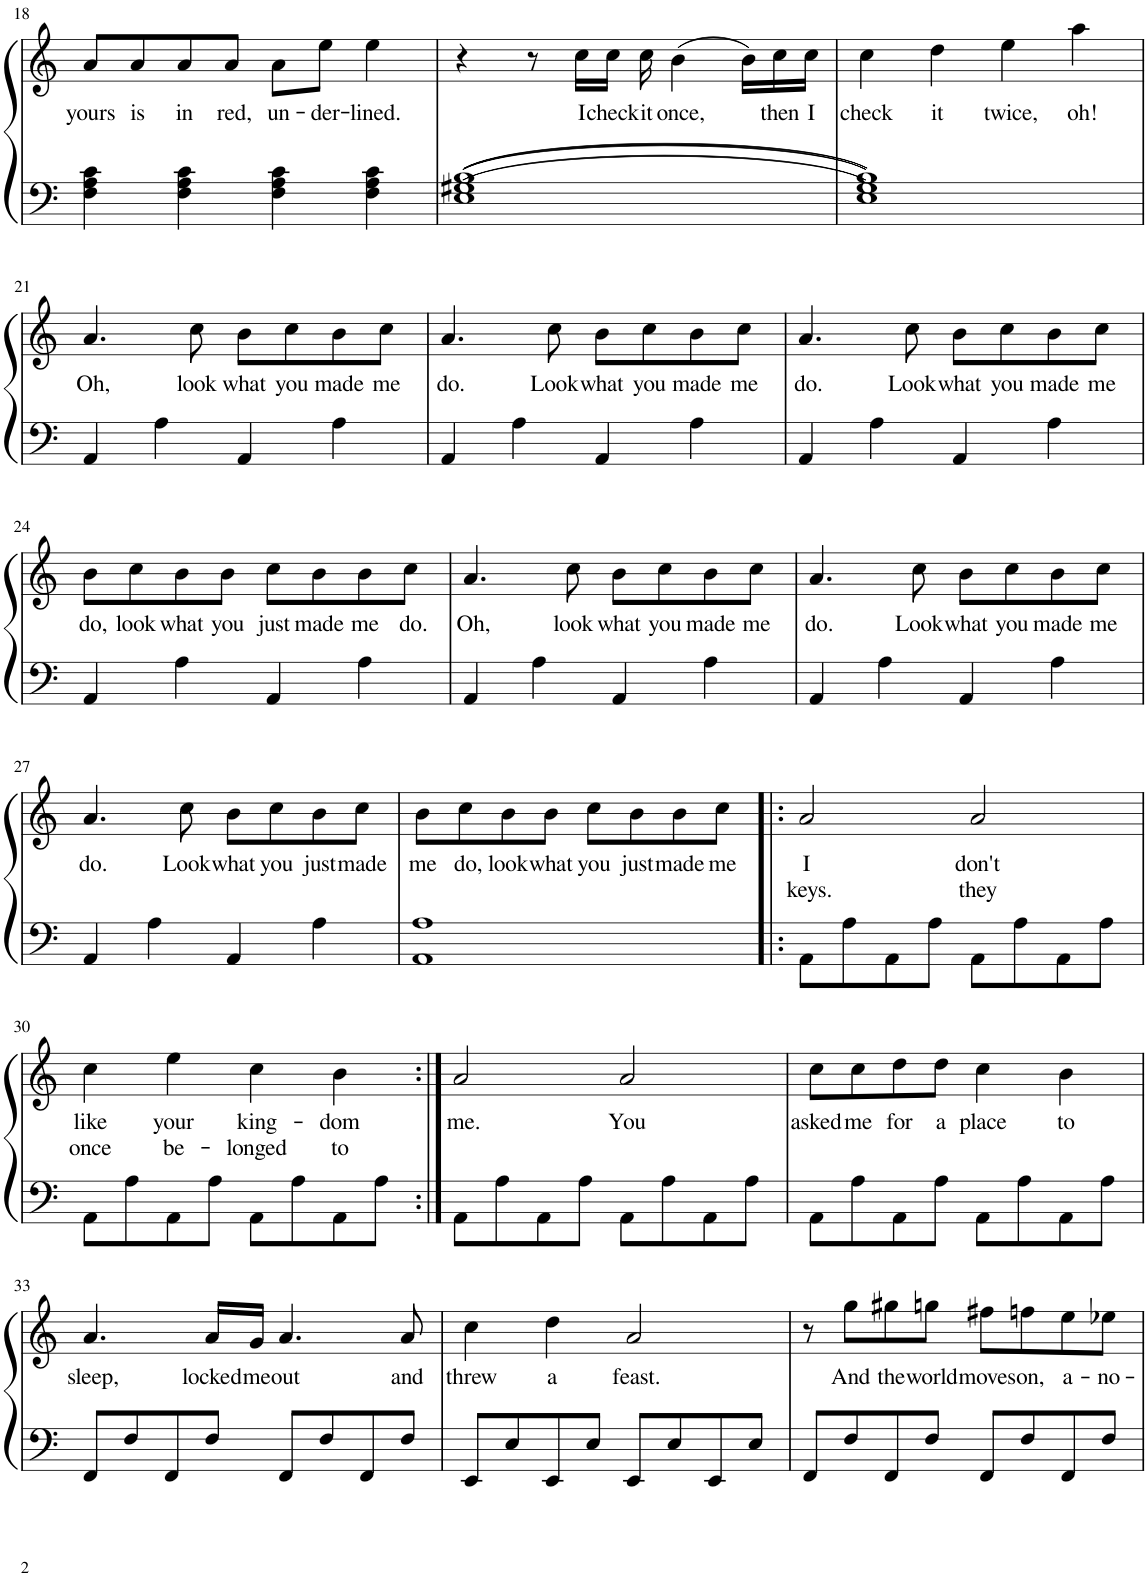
**kern	**kern	**text	**text
*part1	*part1	*part1	*part1
*staff2	*staff1	*staff1	*staff1
*I"Piano	*	*	*
*I'Pno.	*	*	*
!!LO:PB:g=z
*clefF4	*clefG2	*	*
*k[]	*k[]	*	*
*M4/4	*M4/4	*	*
=18	=18	=18	=18
!	!	!LO:LY:b	!
4F\ 4A\ 4c\	8a/L	yours	.
!	!	!LO:LY:b	!
.	8a/	is	.
!	!	!LO:LY:b	!
4F\ 4A\ 4c\	8a/	in	.
!	!	!LO:LY:b	!
.	8a/J	red,	.
!	!	!LO:LY:b	!
4F\ 4A\ 4c\	8a\L	un-	.
!	!	!LO:LY:b	!
.	8ee\J	-der-	.
!	!	!LO:LY:b	!
4F\ 4A\ 4c\	4ee\	-lined.	.
=19	=19	=19	=19
1E 1G#X 1B	4r	.	.
.	8r	.	.
!	!	!LO:LY:b	!
.	16cc\LL	I	.
!	!	!LO:LY:b	!
.	16cc\JJ	check	.
!	!	!LO:LY:b	!
.	16cc\	it	.
!	!	!LO:LY:b	!
.	(4b\	once,	.
.	16b\LL)	.	.
!	!	!LO:LY:b	!
.	16cc\	then	.
!	!	!LO:LY:b	!
.	16cc\JJ	I	.
=20	=20	=20	=20
!	!	!LO:LY:b	!
1E 1G 1B	4cc\	check	.
!	!	!LO:LY:b	!
.	4dd\	it	.
!	!	!LO:LY:b	!
.	4ee\	twice,	.
!	!	!LO:LY:b	!
.	4aa\	oh!	.
!!LO:LB:g=z
=21	=21	=21	=21
!	!	!LO:LY:b	!
4AA/	4.a/	Oh,	.
4A\	.	.	.
!	!	!LO:LY:b	!
.	8cc\	look	.
!	!	!LO:LY:b	!
4AA/	8b\L	what	.
!	!	!LO:LY:b	!
.	8cc\	you	.
!	!	!LO:LY:b	!
4A\	8b\	made	.
!	!	!LO:LY:b	!
.	8cc\J	me	.
=22	=22	=22	=22
!	!	!LO:LY:b	!
4AA/	4.a/	do.	.
4A\	.	.	.
!	!	!LO:LY:b	!
.	8cc\	Look	.
!	!	!LO:LY:b	!
4AA/	8b\L	what	.
!	!	!LO:LY:b	!
.	8cc\	you	.
!	!	!LO:LY:b	!
4A\	8b\	made	.
!	!	!LO:LY:b	!
.	8cc\J	me	.
=23	=23	=23	=23
!	!	!LO:LY:b	!
4AA/	4.a/	do.	.
4A\	.	.	.
!	!	!LO:LY:b	!
.	8cc\	Look	.
!	!	!LO:LY:b	!
4AA/	8b\L	what	.
!	!	!LO:LY:b	!
.	8cc\	you	.
!	!	!LO:LY:b	!
4A\	8b\	made	.
!	!	!LO:LY:b	!
.	8cc\J	me	.
!!LO:LB:g=z
=24	=24	=24	=24
!	!	!LO:LY:b	!
4AA/	8b\L	do,	.
!	!	!LO:LY:b	!
.	8cc\	look	.
!	!	!LO:LY:b	!
4A\	8b\	what	.
!	!	!LO:LY:b	!
.	8b\J	you	.
!	!	!LO:LY:b	!
4AA/	8cc\L	just	.
!	!	!LO:LY:b	!
.	8b\	made	.
!	!	!LO:LY:b	!
4A\	8b\	me	.
!	!	!LO:LY:b	!
.	8cc\J	do.	.
=25	=25	=25	=25
!	!	!LO:LY:b	!
4AA/	4.a/	Oh,	.
4A\	.	.	.
!	!	!LO:LY:b	!
.	8cc\	look	.
!	!	!LO:LY:b	!
4AA/	8b\L	what	.
!	!	!LO:LY:b	!
.	8cc\	you	.
!	!	!LO:LY:b	!
4A\	8b\	made	.
!	!	!LO:LY:b	!
.	8cc\J	me	.
=26	=26	=26	=26
!	!	!LO:LY:b	!
4AA/	4.a/	do.	.
4A\	.	.	.
!	!	!LO:LY:b	!
.	8cc\	Look	.
!	!	!LO:LY:b	!
4AA/	8b\L	what	.
!	!	!LO:LY:b	!
.	8cc\	you	.
!	!	!LO:LY:b	!
4A\	8b\	made	.
!	!	!LO:LY:b	!
.	8cc\J	me	.
!!LO:LB:g=z
=27	=27	=27	=27
!	!	!LO:LY:b	!
4AA/	4.a/	do.	.
4A\	.	.	.
!	!	!LO:LY:b	!
.	8cc\	Look	.
!	!	!LO:LY:b	!
4AA/	8b\L	what	.
!	!	!LO:LY:b	!
.	8cc\	you	.
!	!	!LO:LY:b	!
4A\	8b\	just	.
!	!	!LO:LY:b	!
.	8cc\J	made	.
=28	=28	=28	=28
!	!	!LO:LY:b	!
1AA 1A	8b\L	me	.
!	!	!LO:LY:b	!
.	8cc\	do,	.
!	!	!LO:LY:b	!
.	8b\	look	.
!	!	!LO:LY:b	!
.	8b\J	what	.
!	!	!LO:LY:b	!
.	8cc\L	you	.
!	!	!LO:LY:b	!
.	8b\	just	.
!	!	!LO:LY:b	!
.	8b\	made	.
!	!	!LO:LY:b	!
.	8cc\J	me	.
=29!|:	=29!|:	=29!|:	=29!|:
!	!	!LO:LY:b	!LO:LY:b
8AA\L	2a/	I	keys.
8A\	.	.	.
8AA\	.	.	.
8A\J	.	.	.
!	!	!LO:LY:b	!LO:LY:b
8AA\L	2a/	don't	they
8A\	.	.	.
8AA\	.	.	.
8A\J	.	.	.
!!LO:LB:g=z
=30	=30	=30	=30
!	!	!LO:LY:b	!LO:LY:b
8AA\L	4cc\	like	once
8A\	.	.	.
!	!	!LO:LY:b	!LO:LY:b
8AA\	4ee\	your	be-
8A\J	.	.	.
!	!	!LO:LY:b	!LO:LY:b
8AA\L	4cc\	king-	-longed
8A\	.	.	.
!	!	!LO:LY:b	!LO:LY:b
8AA\	4b\	-dom	to
8A\J	.	.	.
=31:|!	=31:|!	=31:|!	=31:|!
!	!	!LO:LY:b	!
8AA\L	2a/	me.	.
8A\	.	.	.
8AA\	.	.	.
8A\J	.	.	.
!	!	!LO:LY:b	!
8AA\L	2a/	You	.
8A\	.	.	.
8AA\	.	.	.
8A\J	.	.	.
=32	=32	=32	=32
!	!	!LO:LY:b	!
8AA\L	8cc\L	asked	.
!	!	!LO:LY:b	!
8A\	8cc\	me	.
!	!	!LO:LY:b	!
8AA\	8dd\	for	.
!	!	!LO:LY:b	!
8A\J	8dd\J	a	.
!	!	!LO:LY:b	!
8AA\L	4cc\	place	.
8A\	.	.	.
!	!	!LO:LY:b	!
8AA\	4b\	to	.
8A\J	.	.	.
!!LO:LB:g=z
=33	=33	=33	=33
!	!	!LO:LY:b	!
8FF/L	4.a/	sleep,	.
8F/	.	.	.
8FF/	.	.	.
!	!	!LO:LY:b	!
8F/J	16a/LL	locked	.
!	!	!LO:LY:b	!
.	16g/JJ	me	.
!	!	!LO:LY:b	!
8FF/L	4.a/	out	.
8F/	.	.	.
8FF/	.	.	.
!	!	!LO:LY:b	!
8F/J	8a/	and	.
=34	=34	=34	=34
!	!	!LO:LY:b	!
8EE/L	4cc\	threw	.
8E/	.	.	.
!	!	!LO:LY:b	!
8EE/	4dd\	a	.
8E/J	.	.	.
!	!	!LO:LY:b	!
8EE/L	2a/	feast.	.
8E/	.	.	.
8EE/	.	.	.
8E/J	.	.	.
=35	=35	=35	=35
8FF/L	8r	.	.
!	!	!LO:LY:b	!
8F/	8gg\L	And	.
!	!	!LO:LY:b	!
8FF/	8gg#X\	the	.
!	!	!LO:LY:b	!
8F/J	8ggn\J	world	.
!	!	!LO:LY:b	!
8FF/L	8ff#X\L	moves	.
!	!	!LO:LY:b	!
8F/	8ffn\	on,	.
!	!	!LO:LY:b	!
8FF/	8ee\	a-	.
!	!	!LO:LY:b	!
8F/J	8ee-X\J	-no-	.
=	=	=	=
*-	*-	*-	*-
